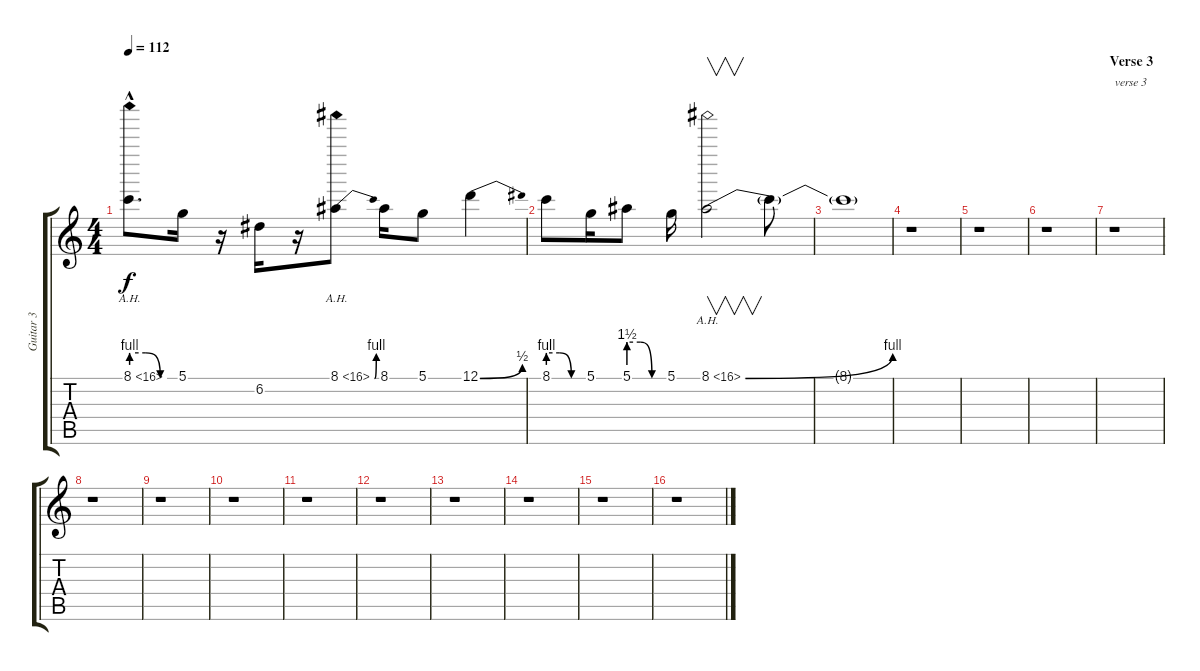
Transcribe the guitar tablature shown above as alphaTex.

\track ("Guitar 3" "Guitar 3") {instrument distortionguitar}
\staff {score tabs}
\tuning (D4 A3 F3 C3 G2 D2) {hide}
\ts (4 4)
\tempo 112
\clef g2
\ks c
8.1{be (custom 0 4 20 4 40 0 60 0) ah 8 hac}.8{d dy f} 5.1.16 r.16 6.2.16 r.16 8.1{be (bend 0 0 60 4) ah 8}.8 8.1.16 5.1.8 12.1{be (bend 0 0 60 2)}.4 |
8.1{be (custom 0 4 20 4 40 0 60 0)}.8 5.1.16 5.1{be (custom 0 6 20 6 40 0 60 0)}.8 5.1.16 8.1{be (bend 0 0 60 4) ah 8}.2{v} 8.1{t}.8 |
8.1{t}.1 |
r.1 |
r.1 |
r.1 |
\section ("" "Verse 3")
r.1{txt "verse 3"} |
r.1 |
r.1 |
r.1 |
r.1 |
r.1 |
r.1 |
r.1 |
r.1 |
r.1
